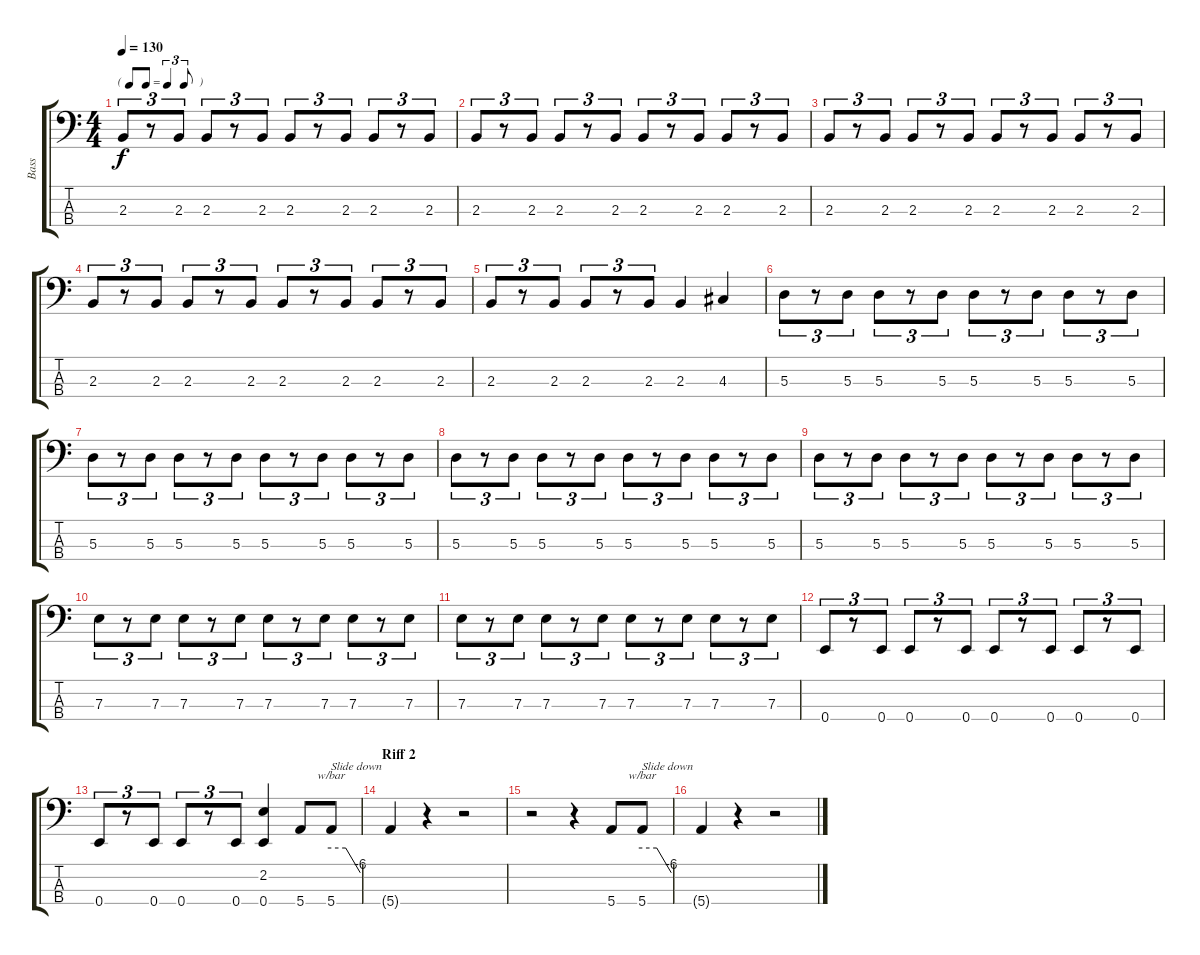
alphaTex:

\track ("Bass" "Bass") {instrument electricbassfinger}
\staff {score tabs}
\tuning (G2 D2 A1 E1) {hide}
\ts (4 4)
\tf triplet8th
\tempo 130
\clef f4
\ks c
2.3.8{tu (3 2) dy f} r.8{tu (3 2)} 2.3.8{tu (3 2)} 2.3.8{tu (3 2)} r.8{tu (3 2)} 2.3.8{tu (3 2)} 2.3.8{tu (3 2)} r.8{tu (3 2)} 2.3.8{tu (3 2)} 2.3.8{tu (3 2)} r.8{tu (3 2)} 2.3.8{tu (3 2)} |
2.3.8{tu (3 2)} r.8{tu (3 2)} 2.3.8{tu (3 2)} 2.3.8{tu (3 2)} r.8{tu (3 2)} 2.3.8{tu (3 2)} 2.3.8{tu (3 2)} r.8{tu (3 2)} 2.3.8{tu (3 2)} 2.3.8{tu (3 2)} r.8{tu (3 2)} 2.3.8{tu (3 2)} |
2.3.8{tu (3 2)} r.8{tu (3 2)} 2.3.8{tu (3 2)} 2.3.8{tu (3 2)} r.8{tu (3 2)} 2.3.8{tu (3 2)} 2.3.8{tu (3 2)} r.8{tu (3 2)} 2.3.8{tu (3 2)} 2.3.8{tu (3 2)} r.8{tu (3 2)} 2.3.8{tu (3 2)} |
2.3.8{tu (3 2)} r.8{tu (3 2)} 2.3.8{tu (3 2)} 2.3.8{tu (3 2)} r.8{tu (3 2)} 2.3.8{tu (3 2)} 2.3.8{tu (3 2)} r.8{tu (3 2)} 2.3.8{tu (3 2)} 2.3.8{tu (3 2)} r.8{tu (3 2)} 2.3.8{tu (3 2)} |
2.3.8{tu (3 2)} r.8{tu (3 2)} 2.3.8{tu (3 2)} 2.3.8{tu (3 2)} r.8{tu (3 2)} 2.3.8{tu (3 2)} 2.3.4 4.3.4 |
5.3.8{tu (3 2)} r.8{tu (3 2)} 5.3.8{tu (3 2)} 5.3.8{tu (3 2)} r.8{tu (3 2)} 5.3.8{tu (3 2)} 5.3.8{tu (3 2)} r.8{tu (3 2)} 5.3.8{tu (3 2)} 5.3.8{tu (3 2)} r.8{tu (3 2)} 5.3.8{tu (3 2)} |
5.3.8{tu (3 2)} r.8{tu (3 2)} 5.3.8{tu (3 2)} 5.3.8{tu (3 2)} r.8{tu (3 2)} 5.3.8{tu (3 2)} 5.3.8{tu (3 2)} r.8{tu (3 2)} 5.3.8{tu (3 2)} 5.3.8{tu (3 2)} r.8{tu (3 2)} 5.3.8{tu (3 2)} |
5.3.8{tu (3 2)} r.8{tu (3 2)} 5.3.8{tu (3 2)} 5.3.8{tu (3 2)} r.8{tu (3 2)} 5.3.8{tu (3 2)} 5.3.8{tu (3 2)} r.8{tu (3 2)} 5.3.8{tu (3 2)} 5.3.8{tu (3 2)} r.8{tu (3 2)} 5.3.8{tu (3 2)} |
5.3.8{tu (3 2)} r.8{tu (3 2)} 5.3.8{tu (3 2)} 5.3.8{tu (3 2)} r.8{tu (3 2)} 5.3.8{tu (3 2)} 5.3.8{tu (3 2)} r.8{tu (3 2)} 5.3.8{tu (3 2)} 5.3.8{tu (3 2)} r.8{tu (3 2)} 5.3.8{tu (3 2)} |
7.3.8{tu (3 2)} r.8{tu (3 2)} 7.3.8{tu (3 2)} 7.3.8{tu (3 2)} r.8{tu (3 2)} 7.3.8{tu (3 2)} 7.3.8{tu (3 2)} r.8{tu (3 2)} 7.3.8{tu (3 2)} 7.3.8{tu (3 2)} r.8{tu (3 2)} 7.3.8{tu (3 2)} |
7.3.8{tu (3 2)} r.8{tu (3 2)} 7.3.8{tu (3 2)} 7.3.8{tu (3 2)} r.8{tu (3 2)} 7.3.8{tu (3 2)} 7.3.8{tu (3 2)} r.8{tu (3 2)} 7.3.8{tu (3 2)} 7.3.8{tu (3 2)} r.8{tu (3 2)} 7.3.8{tu (3 2)} |
0.4.8{tu (3 2)} r.8{tu (3 2)} 0.4.8{tu (3 2)} 0.4.8{tu (3 2)} r.8{tu (3 2)} 0.4.8{tu (3 2)} 0.4.8{tu (3 2)} r.8{tu (3 2)} 0.4.8{tu (3 2)} 0.4.8{tu (3 2)} r.8{tu (3 2)} 0.4.8{tu (3 2)} |
0.4.8{tu (3 2)} r.8{tu (3 2)} 0.4.8{tu (3 2)} 0.4.8{tu (3 2)} r.8{tu (3 2)} 0.4.8{tu (3 2)} (2.2 0.4).4 5.4.8 5.4.8{tbe (custom default 0 0 30 0 60 -24) txt "Slide down"} |
\section ("" "Riff 2")
5.4{t}.4 r.4 r.2 |
r.2 r.4 5.4.8 5.4.8{tbe (custom default 0 0 30 0 60 -24) txt "Slide down"} |
5.4{t}.4 r.4 r.2
